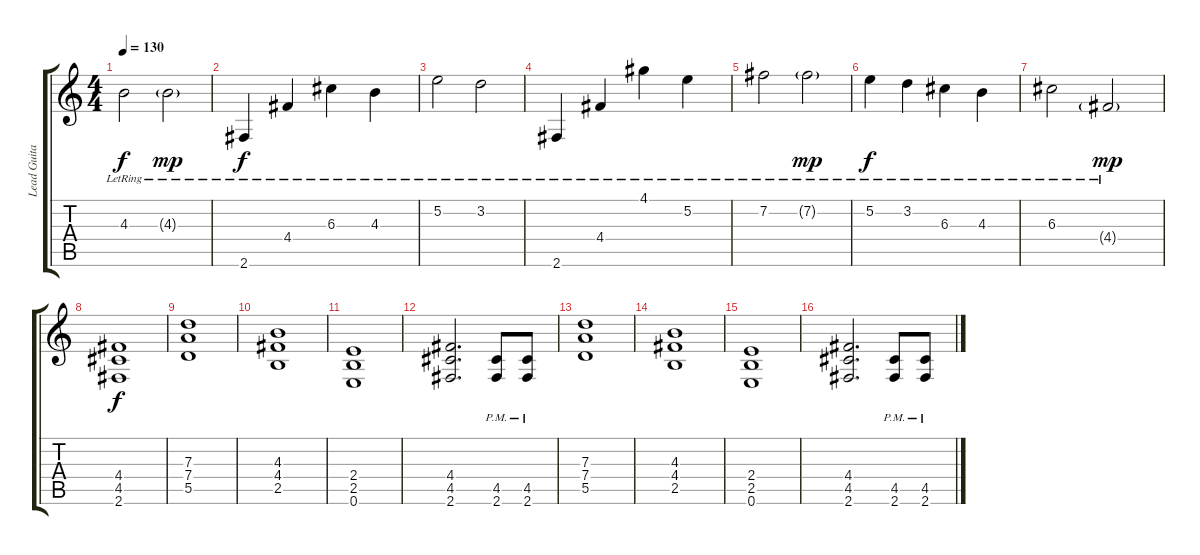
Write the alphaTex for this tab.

\track ("Lead Guitar" "Lead Guita") {instrument electricguitarjazz}
\staff {score tabs}
\tuning (E4 B3 G3 D3 A2 E2) {hide}
\ts (4 4)
\tempo 130
\clef g2
\ks c
4.3{lr}.2{dy f} 4.3{g lr}.2{dy mp} |
2.6{lr}.4{dy f} 4.4{lr}.4 6.3{lr}.4 4.3{lr}.4 |
5.2{lr}.2 3.2{lr}.2 |
2.6{lr}.4 4.4{lr}.4 4.1{lr}.4 5.2{lr}.4 |
7.2{lr}.2 7.2{g lr}.2{dy mp} |
5.2{lr}.4{dy f} 3.2{lr}.4 6.3{lr}.4 4.3{lr}.4 |
6.3{lr}.2 4.4{g lr}.2{dy mp} |
(4.4 4.5 2.6).1{dy f instrument distortionguitar} |
(7.3 7.4 5.5).1 |
(4.3 4.4 2.5).1 |
(2.4 2.5 0.6).1 |
(4.4 4.5 2.6).2{d} (4.5{pm} 2.6{pm}).8 (4.5{pm} 2.6{pm}).8 |
(7.3 7.4 5.5).1 |
(4.3 4.4 2.5).1 |
(2.4 2.5 0.6).1 |
(4.4 4.5 2.6).2{d} (4.5{pm} 2.6{pm}).8 (4.5{pm} 2.6{pm}).8
